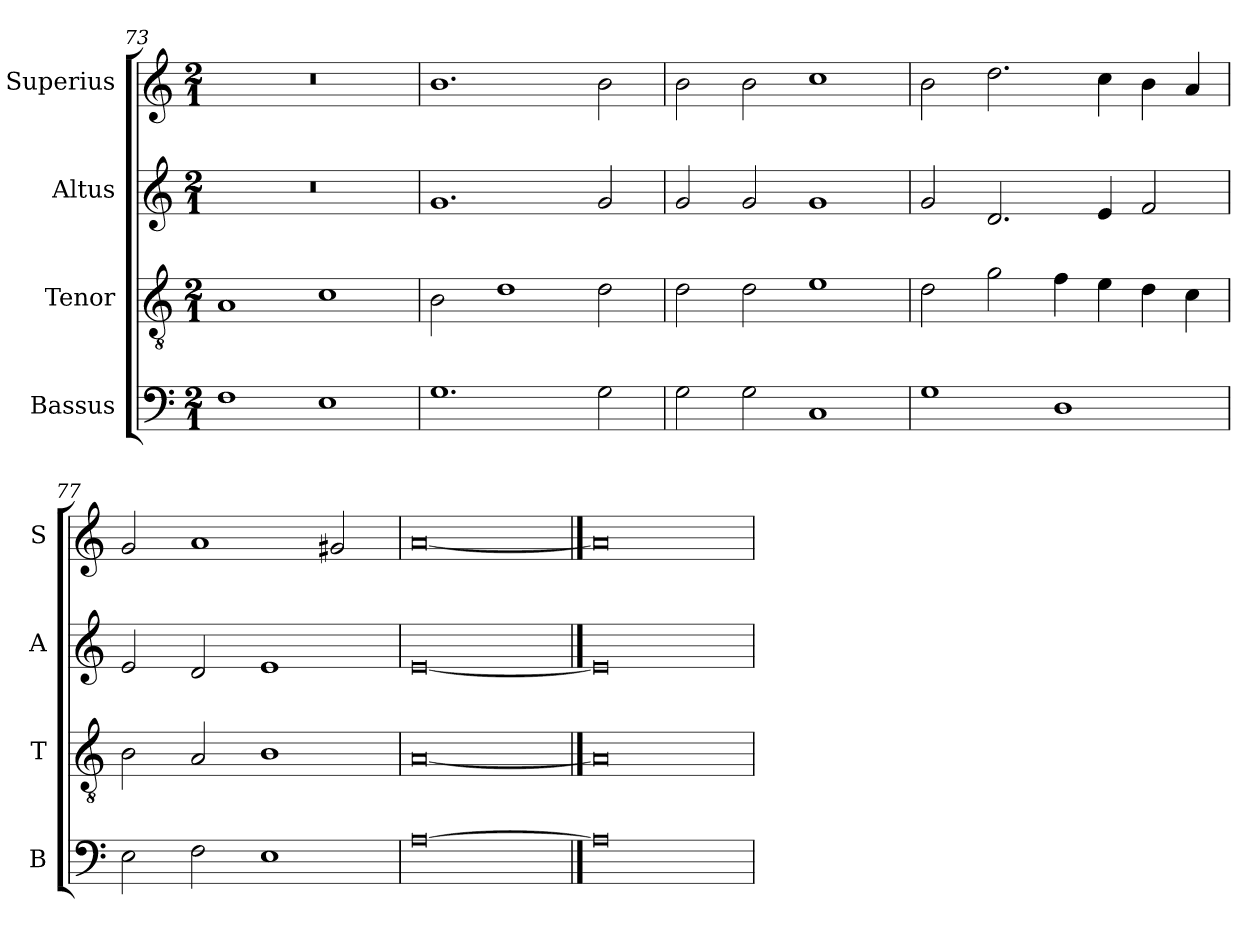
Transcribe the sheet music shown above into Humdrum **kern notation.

**kern	**kern	**kern	**kern
*part4	*part3	*part2	*part1
*staff4	*staff3	*staff2	*staff1
*I"Bassus	*I"Tenor	*I"Altus	*I"Superius
*I'B	*I'T	*I'A	*I'S
*clefF4	*clefGv2	*clefG2	*clefG2
*k[]	*k[]	*k[]	*k[]
*C:	*C:	*C:	*C:
*M2/1	*M2/1	*M2/1	*M2/1
=73	=73	=73	=73
1F	1A	0r	0r
1E	1c	.	.
=74	=74	=74	=74
1.G	2B	1.g	1.b
.	1d	.	.
2G	2d	2g	2b
=75	=75	=75	=75
2G	2d	2g	2b
2G	2d	2g	2b
1C	1e	1g	1cc
=76	=76	=76	=76
1G	2d	2g	2b
.	2g	2.d	2.dd
1D	4f	.	.
.	4e	4e	4cc
.	4d	2f	4b
.	4c	.	4a
=77	=77	=77	=77
2E	2B	2e	2g
2F	2A	2d	1a
1E	1B	1e	.
.	.	.	2g#X
=78	=78	=78	=78
[0A	[0A	[0e	[0a
==79	==79	==79	==79
0A]	0A]	0e]	0a]
=	=	=	=
*-	*-	*-	*-
